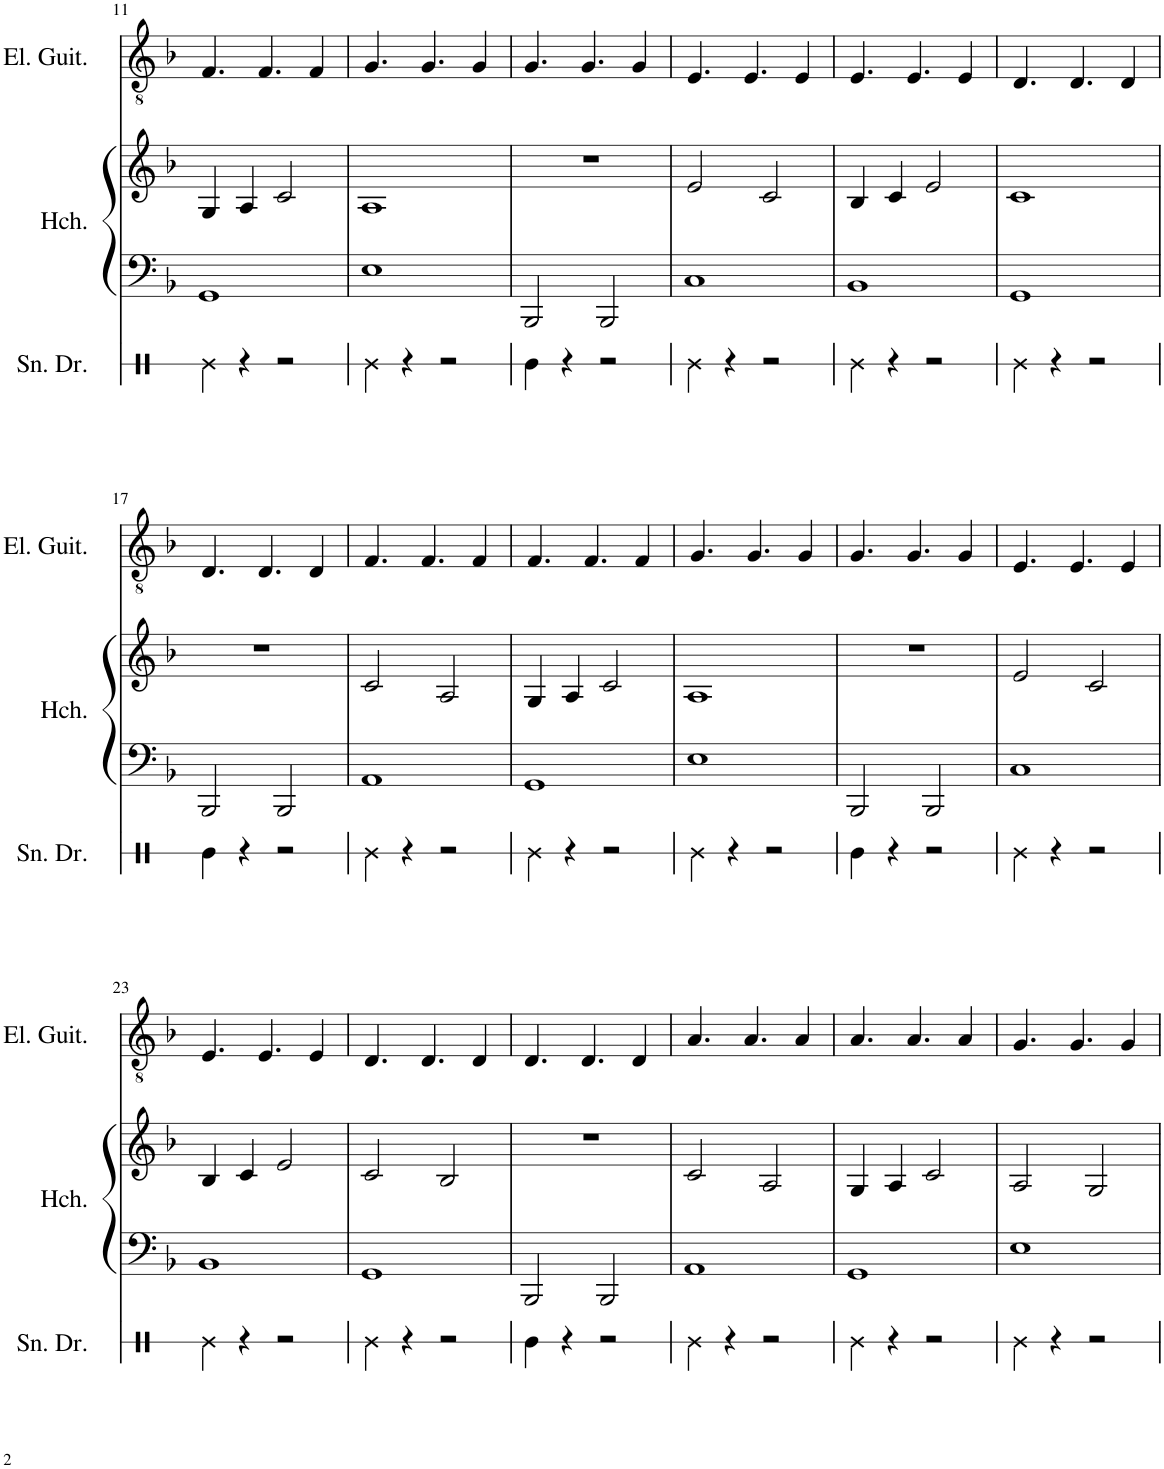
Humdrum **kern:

**kern	**kern	**kern	**kern
*part3	*part2	*part2	*part1
*staff4	*staff3	*staff2	*staff1
*I"Snare Drum	*I"Harpsichord	*	*I"Electric Guitar
*I'Sn. Dr.	*I'Hch.	*	*I'El. Guit.
!!LO:PB:g=z
*clefX	*clefF4	*clefG2	*clefGv2
*k[]	*k[b-]	*k[b-]	*k[b-]
*M4/4	*M4/4	*M4/4	*M4/4
=11	=11	=11	=11
4Re\	1GG	4G/	4.F/
4r	.	4A/	.
.	.	.	4.F/
2r	.	2c/	.
.	.	.	4F/
=12	=12	=12	=12
4Re\	1E	1A	4.G/
4r	.	.	.
.	.	.	4.G/
2r	.	.	.
.	.	.	4G/
=13	=13	=13	=13
4Re\	2BBB-/	1r	4.G/
4r	.	.	.
.	.	.	4.G/
2r	2BBB-/	.	.
.	.	.	4G/
=14	=14	=14	=14
4Re\	1C	2e/	4.E/
4r	.	.	.
.	.	.	4.E/
2r	.	2c/	.
.	.	.	4E/
=15	=15	=15	=15
4Re\	1BB-	4B-/	4.E/
4r	.	4c/	.
.	.	.	4.E/
2r	.	2e/	.
.	.	.	4E/
=16	=16	=16	=16
4Re\	1GG	1c	4.D/
4r	.	.	.
.	.	.	4.D/
2r	.	.	.
.	.	.	4D/
!!LO:LB:g=z
=17	=17	=17	=17
4Re\	2BBB-/	1r	4.D/
4r	.	.	.
.	.	.	4.D/
2r	2BBB-/	.	.
.	.	.	4D/
=18	=18	=18	=18
4Re\	1AA	2c/	4.F/
4r	.	.	.
.	.	.	4.F/
2r	.	2A/	.
.	.	.	4F/
=19	=19	=19	=19
4Re\	1GG	4G/	4.F/
4r	.	4A/	.
.	.	.	4.F/
2r	.	2c/	.
.	.	.	4F/
=20	=20	=20	=20
4Re\	1E	1A	4.G/
4r	.	.	.
.	.	.	4.G/
2r	.	.	.
.	.	.	4G/
=21	=21	=21	=21
4Re\	2BBB-/	1r	4.G/
4r	.	.	.
.	.	.	4.G/
2r	2BBB-/	.	.
.	.	.	4G/
=22	=22	=22	=22
4Re\	1C	2e/	4.E/
4r	.	.	.
.	.	.	4.E/
2r	.	2c/	.
.	.	.	4E/
!!LO:LB:g=z
=23	=23	=23	=23
4Re\	1BB-	4B-/	4.E/
4r	.	4c/	.
.	.	.	4.E/
2r	.	2e/	.
.	.	.	4E/
=24	=24	=24	=24
4Re\	1GG	2c/	4.D/
4r	.	.	.
.	.	.	4.D/
2r	.	2B-/	.
.	.	.	4D/
=25	=25	=25	=25
4Re\	2BBB-/	1r	4.D/
4r	.	.	.
.	.	.	4.D/
2r	2BBB-/	.	.
.	.	.	4D/
=26	=26	=26	=26
4Re\	1AA	2c/	4.A/
4r	.	.	.
.	.	.	4.A/
2r	.	2A/	.
.	.	.	4A/
=27	=27	=27	=27
4Re\	1GG	4G/	4.A/
4r	.	4A/	.
.	.	.	4.A/
2r	.	2c/	.
.	.	.	4A/
=28	=28	=28	=28
4Re\	1E	2A/	4.G/
4r	.	.	.
.	.	.	4.G/
2r	.	2G/	.
.	.	.	4G/
=	=	=	=
*-	*-	*-	*-
